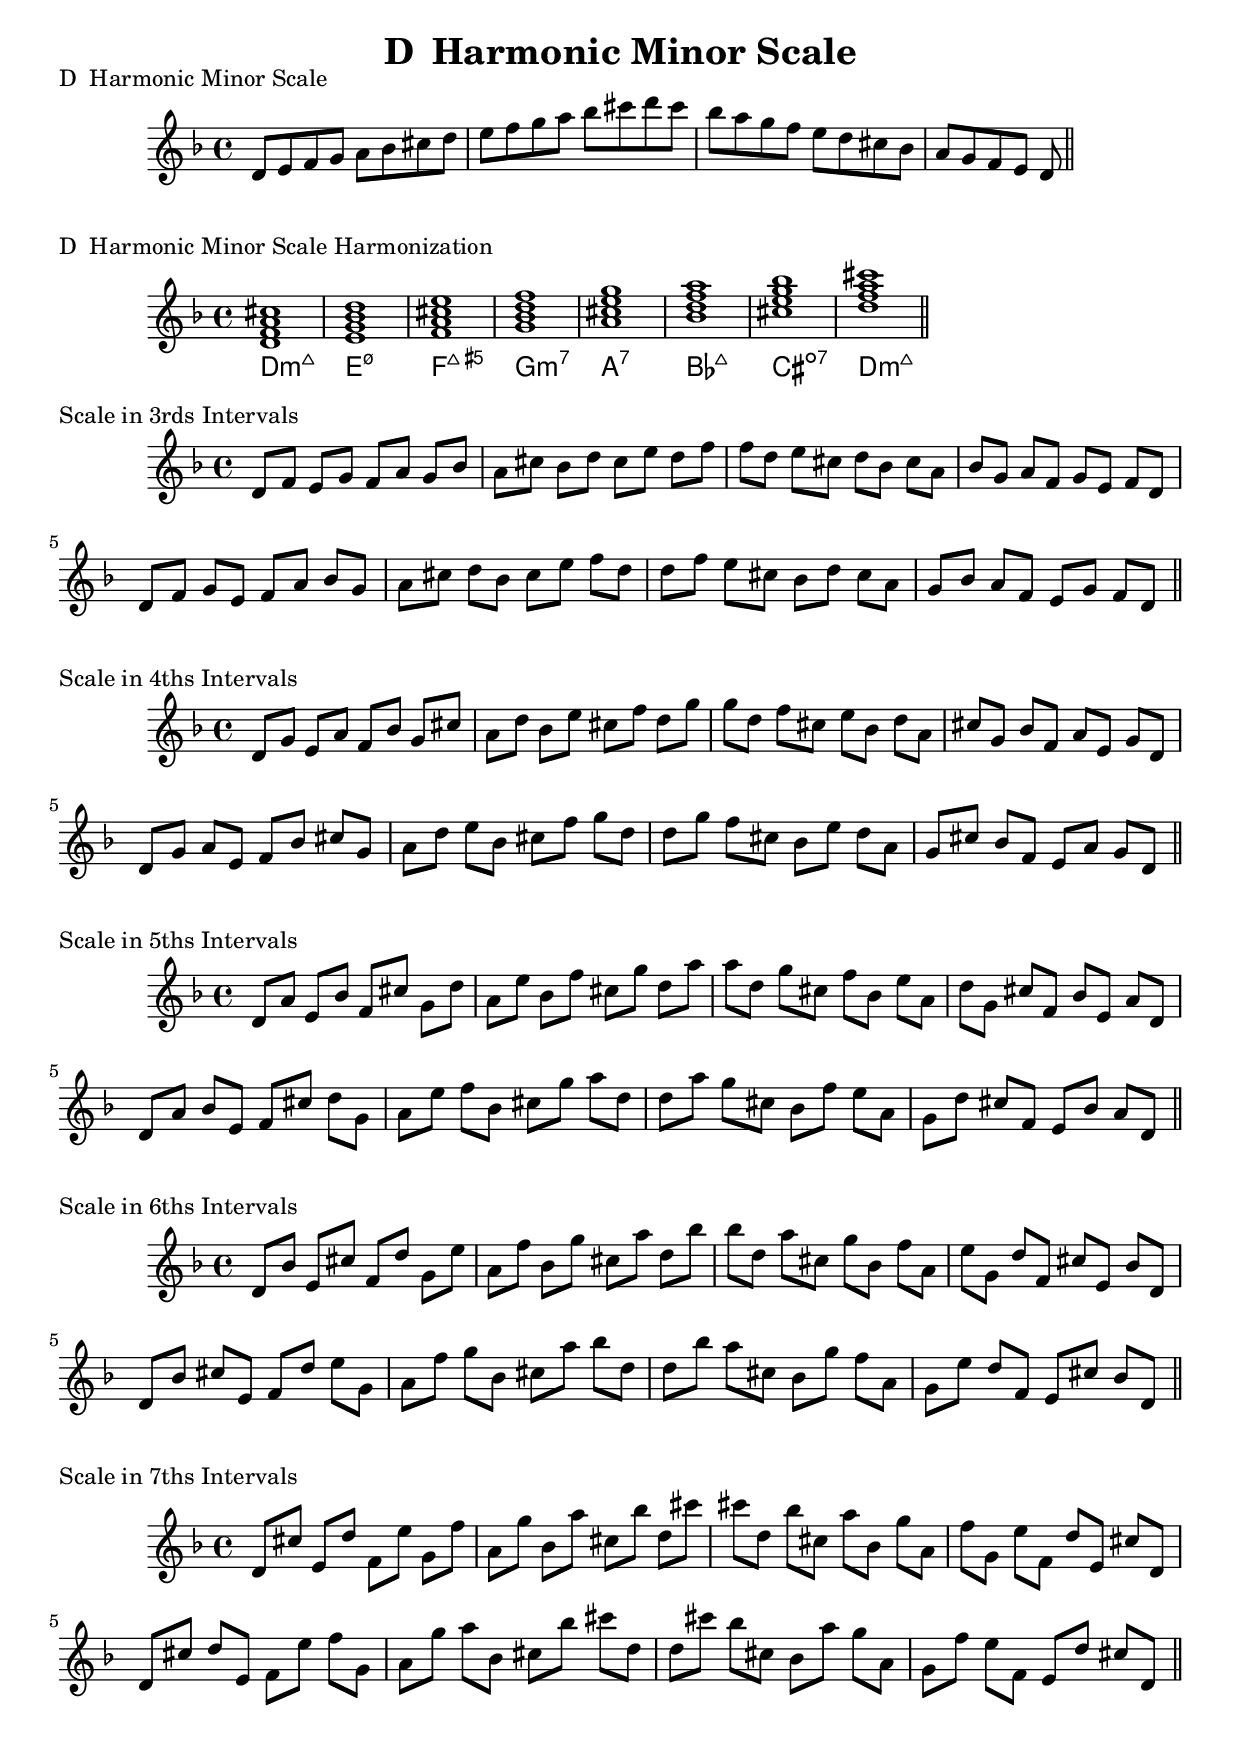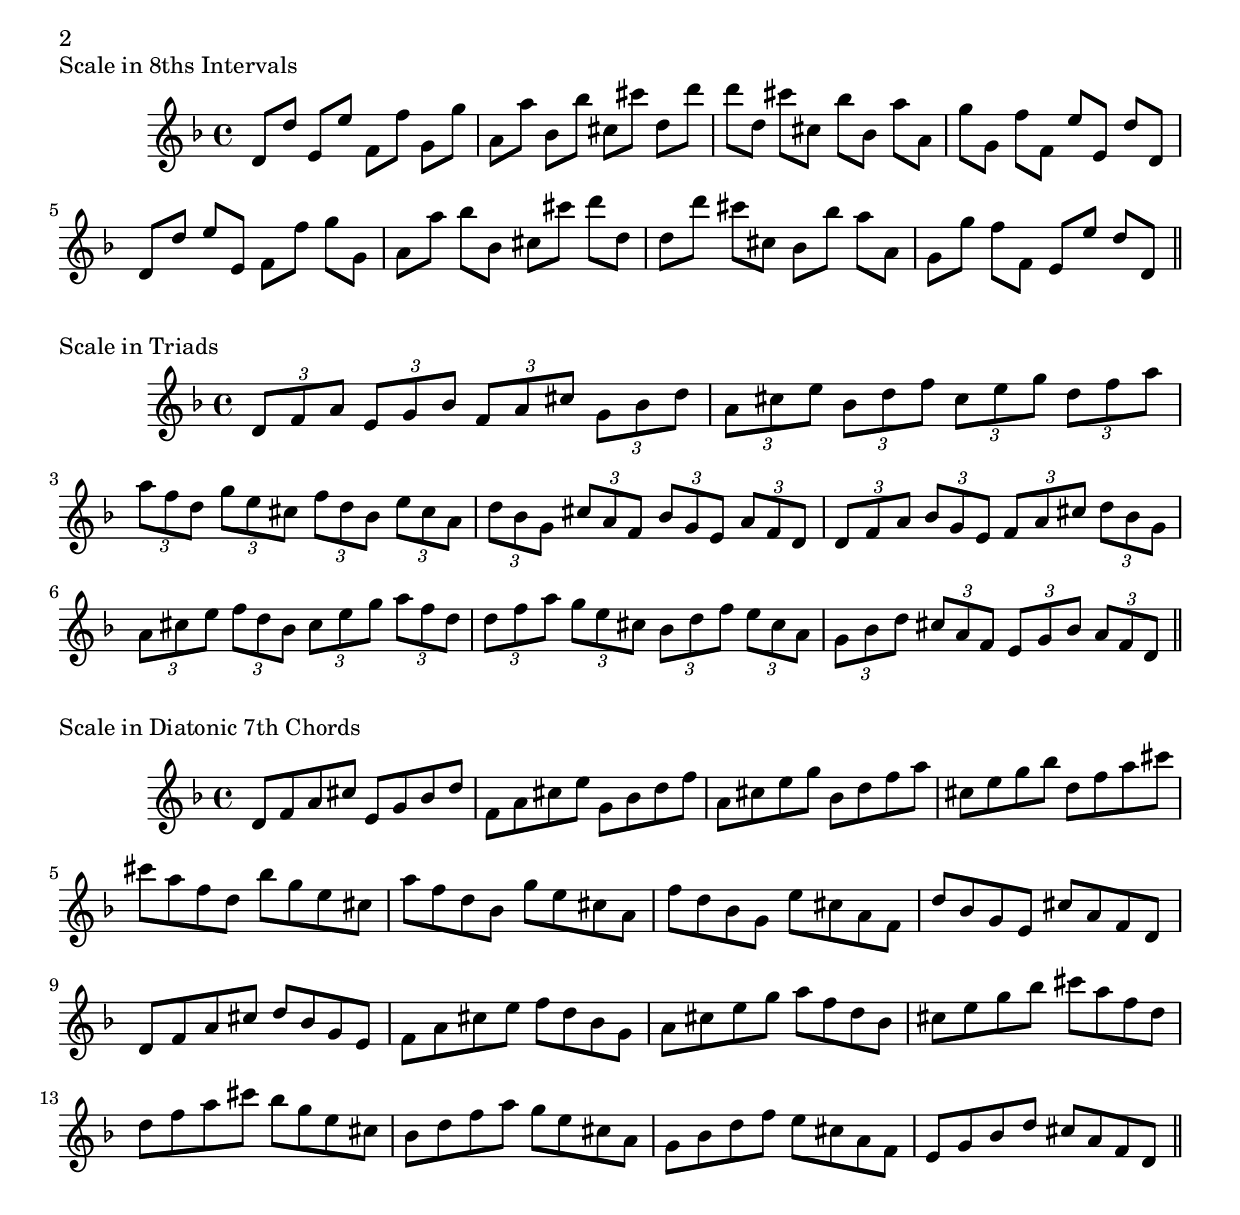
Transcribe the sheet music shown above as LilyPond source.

\version "2.18.2"

\include "scales.ly"

\header{
  title = \markup { "D" " Harmonic Minor Scale" }
}

\score {
  \transpose c d
  \new Staff \relative c' {
    \key c \minor
    \CMinorHarmonicScale
    \bar "||"
  }
  \header{
    piece = \markup { "D" " Harmonic Minor Scale" }
  }
}

\score {
  \transpose c d
  \new Staff \relative c' {
    \key c \minor
    \CMinorHarmonicHarmonization
    \bar "||"
  }
  \header{
    piece = \markup { "D" " Harmonic Minor Scale Harmonization" }
  }
}


\score {
  \transpose c d
  \new Staff \relative c' {
    \key c \minor
    \set Timing.beamExceptions = #'()
    \set Timing.baseMoment = #'(ly:make-moment 1/4)
    \set Timing.beatStructure = #'(1 1 1 1)
    \CMinorHarmonicScaleThirds
    \bar "||"
  }
  \header{
    piece = \markup { "Scale in 3rds Intervals" }
  }
}

\score {
  \transpose c d
  \new Staff \relative c' {
    \key c \minor
    \set Timing.beamExceptions = #'()
    \set Timing.baseMoment = #'(ly:make-moment 1/4)
    \set Timing.beatStructure = #'(1 1 1 1)
    \CMinorHarmonicScaleFourths
    \bar "||"
  }
  \header{
    piece = \markup { "Scale in 4ths Intervals" }
  }
}

\score {
  \transpose c d
  \new Staff \relative c' {
    \key c \minor
    \set Timing.beamExceptions = #'()
    \set Timing.baseMoment = #'(ly:make-moment 1/4)
    \set Timing.beatStructure = #'(1 1 1 1)
    \CMinorHarmonicScaleFifths
    \bar "||"
  }
  \header{
    piece = \markup { "Scale in 5ths Intervals" }
  }
}

\score {
  \transpose c d
  \new Staff \relative c' {
    \key c \minor
    \set Timing.beamExceptions = #'()
    \set Timing.baseMoment = #'(ly:make-moment 1/4)
    \set Timing.beatStructure = #'(1 1 1 1)
    \CMinorHarmonicScaleSixths
    \bar "||"
  }
  \header{
    piece = \markup { "Scale in 6ths Intervals" }
  }
}

\score {
  \transpose c d
  \new Staff \relative c' {
    \key c \minor
    \set Timing.beamExceptions = #'()
    \set Timing.baseMoment = #'(ly:make-moment 1/4)
    \set Timing.beatStructure = #'(1 1 1 1)
    \CMinorHarmonicScaleSevenths
    \bar "||"
  }
  \header{
    piece = \markup { "Scale in 7ths Intervals" }
  }
}

\score {
  \transpose c d
  \new Staff \relative c' {
    \key c \minor
    \set Timing.beamExceptions = #'()
    \set Timing.baseMoment = #'(ly:make-moment 1/4)
    \set Timing.beatStructure = #'(1 1 1 1)
    \CMinorHarmonicScaleEights
    \bar "||"
  }
  \header{
    piece = \markup { "Scale in 8ths Intervals" }
  }
}

\score {
  \transpose c d
  \new Staff \relative c' {
    \key c \minor
    \CMinorHarmonicScaleTriads
    \bar "||"
  }
  \header{
    piece = \markup { "Scale in Triads" }
  }
}

\score {
  \transpose c d
  \new Staff \relative c' {
    \key c \minor
    \CMinorHarmonicScaleChords
    \bar "||"
  }
  \header{
    piece = \markup { "Scale in Diatonic 7th Chords" }
  }
}